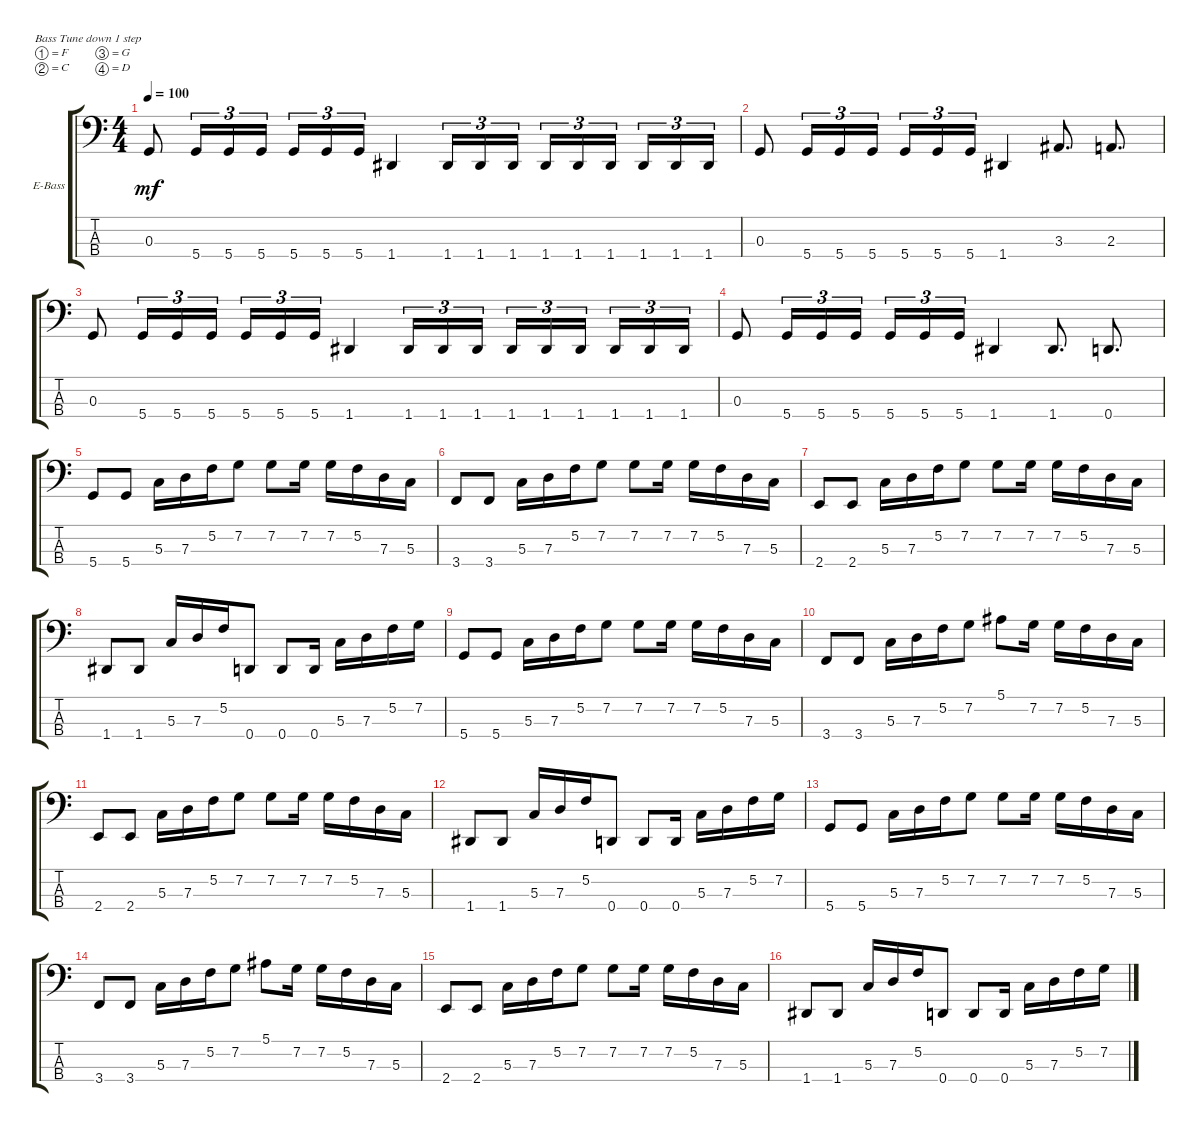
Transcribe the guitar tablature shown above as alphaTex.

\defaultSystemsLayout 4
\bracketExtendMode groupsimilarinstruments
\firstSystemTrackNameOrientation horizontal
\otherSystemsTrackNameOrientation horizontal
\track ("Electric Bass" "E-Bass") {instrument electricbassfinger}
\staff {score tabs}
\tuning (F2 C2 G1 D1)
\ts (4 4)
\tempo 100
\clef f4
\ks c
0.3.8{dy mf} 5.4.16{tu (3 2)} 5.4.16{tu (3 2)} 5.4.16{tu (3 2)} 5.4.16{tu (3 2)} 5.4.16{tu (3 2)} 5.4.16{tu (3 2)} 1.4.4 1.4.16{tu (3 2)} 1.4.16{tu (3 2)} 1.4.16{tu (3 2)} 1.4.16{tu (3 2)} 1.4.16{tu (3 2)} 1.4.16{tu (3 2)} 1.4.16{tu (3 2)} 1.4.16{tu (3 2)} 1.4.16{tu (3 2)} |
0.3.8 5.4.16{tu (3 2)} 5.4.16{tu (3 2)} 5.4.16{tu (3 2)} 5.4.16{tu (3 2)} 5.4.16{tu (3 2)} 5.4.16{tu (3 2)} 1.4.4 3.3.8{d} 2.3.8{d} |
0.3.8 5.4.16{tu (3 2)} 5.4.16{tu (3 2)} 5.4.16{tu (3 2)} 5.4.16{tu (3 2)} 5.4.16{tu (3 2)} 5.4.16{tu (3 2)} 1.4.4 1.4.16{tu (3 2)} 1.4.16{tu (3 2)} 1.4.16{tu (3 2)} 1.4.16{tu (3 2)} 1.4.16{tu (3 2)} 1.4.16{tu (3 2)} 1.4.16{tu (3 2)} 1.4.16{tu (3 2)} 1.4.16{tu (3 2)} |
0.3.8 5.4.16{tu (3 2)} 5.4.16{tu (3 2)} 5.4.16{tu (3 2)} 5.4.16{tu (3 2)} 5.4.16{tu (3 2)} 5.4.16{tu (3 2)} 1.4.4 1.4.8{d} 0.4.8{d} |
5.4.8 5.4.8 5.3.16 7.3.16 5.2.16 7.2.8 7.2.8 7.2.16 7.2.16 5.2.16 7.3.16 5.3.16 |
3.4.8 3.4.8 5.3.16 7.3.16 5.2.16 7.2.8 7.2.8 7.2.16 7.2.16 5.2.16 7.3.16 5.3.16 |
2.4.8 2.4.8 5.3.16 7.3.16 5.2.16 7.2.8 7.2.8 7.2.16 7.2.16 5.2.16 7.3.16 5.3.16 |
1.4.8 1.4.8 5.3.16 7.3.16 5.2.16 0.4.8 0.4.8 0.4.16 5.3.16 7.3.16 5.2.16 7.2.16 |
5.4.8 5.4.8 5.3.16 7.3.16 5.2.16 7.2.8 7.2.8 7.2.16 7.2.16 5.2.16 7.3.16 5.3.16 |
3.4.8 3.4.8 5.3.16 7.3.16 5.2.16 7.2.8 5.1.8 7.2.16 7.2.16 5.2.16 7.3.16 5.3.16 |
2.4.8 2.4.8 5.3.16 7.3.16 5.2.16 7.2.8 7.2.8 7.2.16 7.2.16 5.2.16 7.3.16 5.3.16 |
1.4.8 1.4.8 5.3.16 7.3.16 5.2.16 0.4.8 0.4.8 0.4.16 5.3.16 7.3.16 5.2.16 7.2.16 |
5.4.8 5.4.8 5.3.16 7.3.16 5.2.16 7.2.8 7.2.8 7.2.16 7.2.16 5.2.16 7.3.16 5.3.16 |
3.4.8 3.4.8 5.3.16 7.3.16 5.2.16 7.2.8 5.1.8 7.2.16 7.2.16 5.2.16 7.3.16 5.3.16 |
2.4.8 2.4.8 5.3.16 7.3.16 5.2.16 7.2.8 7.2.8 7.2.16 7.2.16 5.2.16 7.3.16 5.3.16 |
1.4.8 1.4.8 5.3.16 7.3.16 5.2.16 0.4.8 0.4.8 0.4.16 5.3.16 7.3.16 5.2.16 7.2.16
